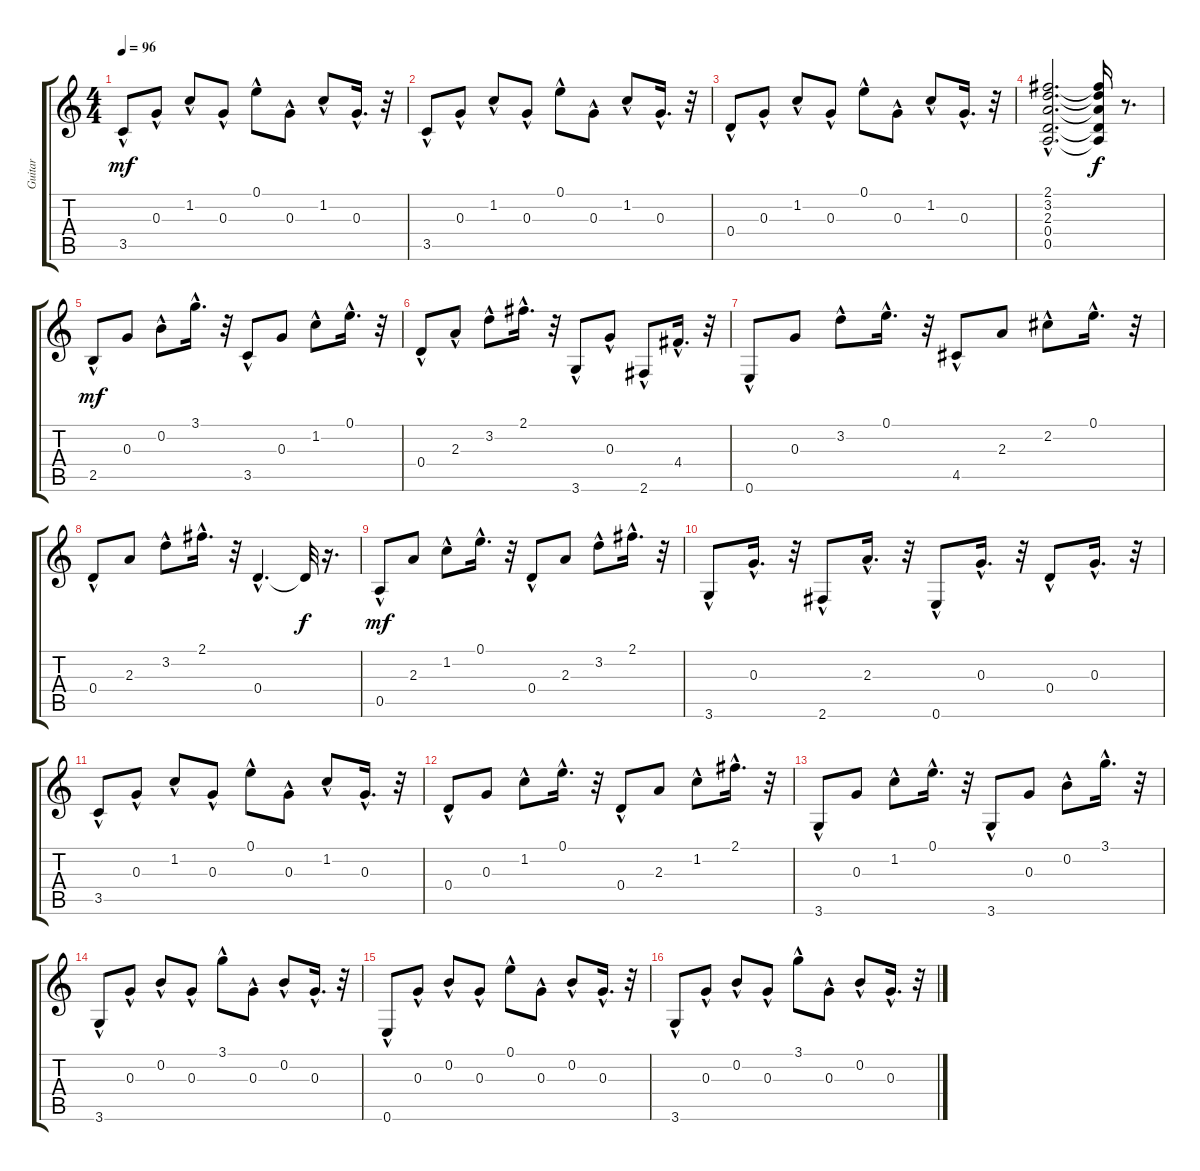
\track ("Guitar" "Guitar") {instrument acousticguitarsteel}
\staff {score tabs}
\tuning (E4 B3 G3 D3 A2 E2) {hide}
\ts (4 4)
\tempo 96
\clef g2
\ks c
3.5{hac}.8{dy mf} 0.3{hac}.8 1.2{hac}.8 0.3{hac}.8 0.1{hac}.8 0.3{hac}.8 1.2{hac}.8 0.3{hac}.16{d} r.32 |
3.5{hac}.8 0.3{hac}.8 1.2{hac}.8 0.3{hac}.8 0.1{hac}.8 0.3{hac}.8 1.2{hac}.8 0.3{hac}.16{d} r.32 |
0.4{hac}.8 0.3{hac}.8 1.2{hac}.8 0.3{hac}.8 0.1{hac}.8 0.3{hac}.8 1.2{hac}.8 0.3{hac}.16{d} r.32 |
(2.1{hac} 3.2{hac} 2.3{hac} 0.4{hac} 0.5{hac}).2{d} (2.1{t} 3.2{t} 2.3{t} 0.4{t} 0.5{t}).16{dy f} r.8{d} |
2.5{hac}.8{dy mf} 0.3.8 0.2{hac}.8 3.1{hac}.16{d} r.32 3.5{hac}.8 0.3.8 1.2{hac}.8 0.1{hac}.16{d} r.32 |
0.4{hac}.8 2.3{hac}.8 3.2{hac}.8 2.1{hac}.16{d} r.32 3.6{hac}.8 0.3{hac}.8 2.6{hac}.8 4.4{hac}.16{d} r.32 |
0.6{hac}.8 0.3.8 3.2{hac}.8 0.1{hac}.16{d} r.32 4.5{hac}.8 2.3.8 2.2{hac}.8 0.1{hac}.16{d} r.32 |
0.4{hac}.8 2.3.8 3.2{hac}.8 2.1{hac}.16{d} r.32 0.4{hac}.4{d} 0.4{t}.32{dy f} r.16{d} |
0.5{hac}.8{dy mf} 2.3.8 1.2{hac}.8 0.1{hac}.16{d} r.32 0.4{hac}.8 2.3.8 3.2{hac}.8 2.1{hac}.16{d} r.32 |
3.6{hac}.8 0.3{hac}.16{d} r.32 2.6{hac}.8 2.3{hac}.16{d} r.32 0.6{hac}.8 0.3{hac}.16{d} r.32 0.4{hac}.8 0.3{hac}.16{d} r.32 |
3.5{hac}.8 0.3{hac}.8 1.2{hac}.8 0.3{hac}.8 0.1{hac}.8 0.3{hac}.8 1.2{hac}.8 0.3{hac}.16{d} r.32 |
0.4{hac}.8 0.3.8 1.2{hac}.8 0.1{hac}.16{d} r.32 0.4{hac}.8 2.3.8 1.2{hac}.8 2.1{hac}.16{d} r.32 |
3.6{hac}.8 0.3.8 1.2{hac}.8 0.1{hac}.16{d} r.32 3.6{hac}.8 0.3.8 0.2{hac}.8 3.1{hac}.16{d} r.32 |
3.6{hac}.8 0.3{hac}.8 0.2{hac}.8 0.3{hac}.8 3.1{hac}.8 0.3{hac}.8 0.2{hac}.8 0.3{hac}.16{d} r.32 |
0.6{hac}.8 0.3{hac}.8 0.2{hac}.8 0.3{hac}.8 0.1{hac}.8 0.3{hac}.8 0.2{hac}.8 0.3{hac}.16{d} r.32 |
3.6{hac}.8 0.3{hac}.8 0.2{hac}.8 0.3{hac}.8 3.1{hac}.8 0.3{hac}.8 0.2{hac}.8 0.3{hac}.16{d} r.32
